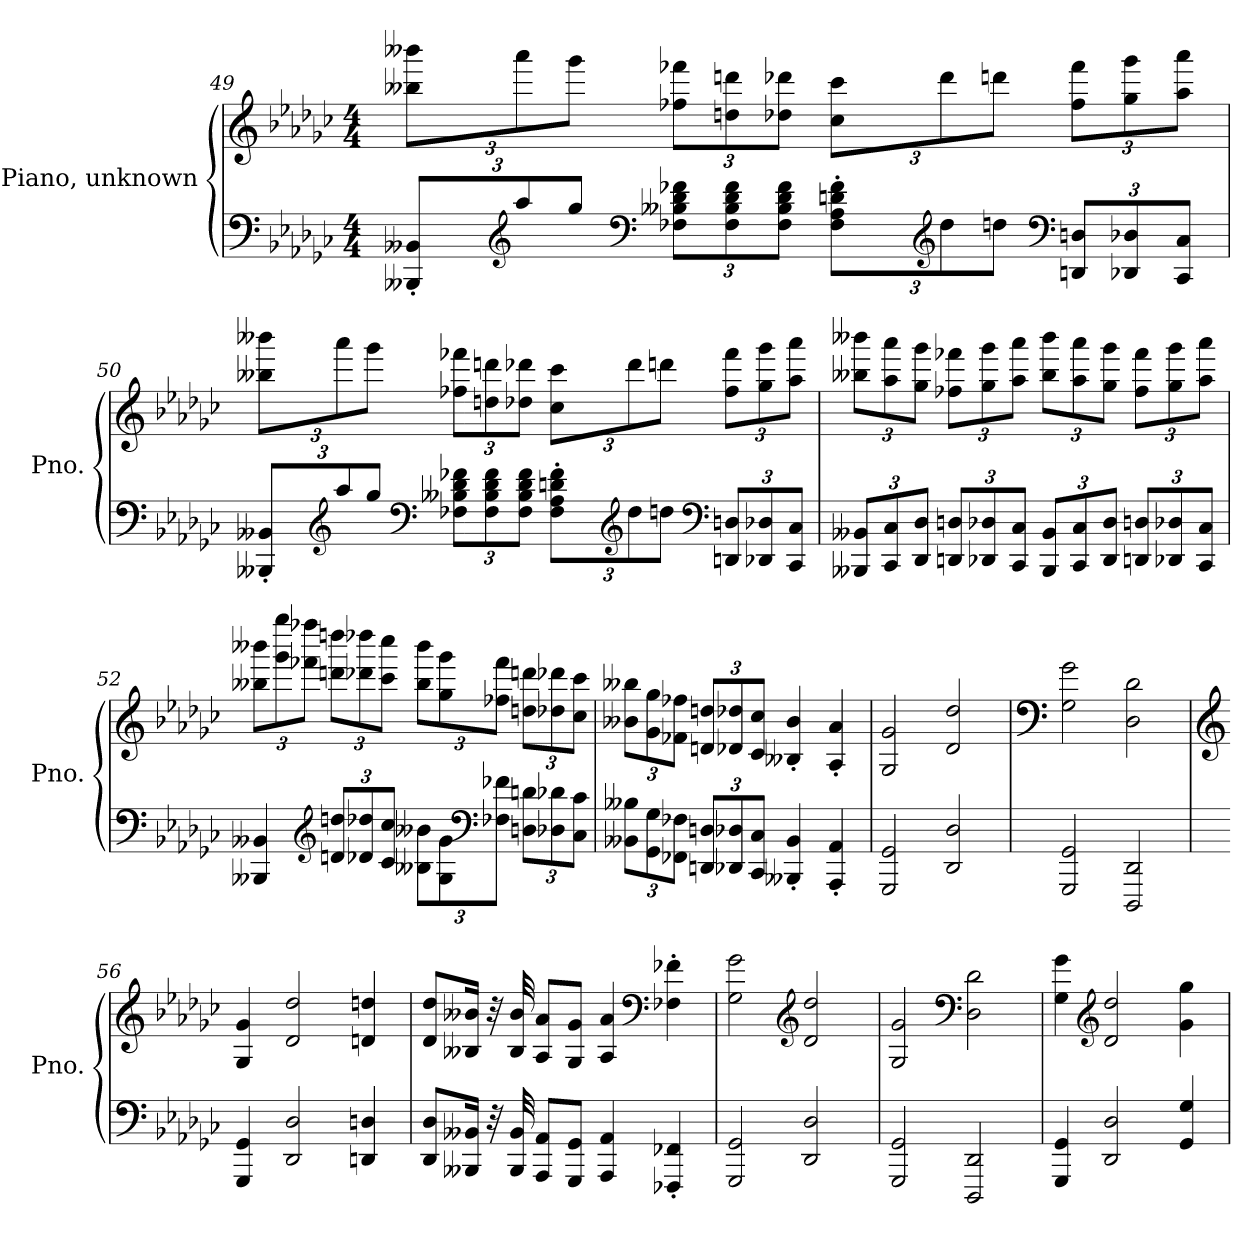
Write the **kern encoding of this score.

**kern	**kern
*part1	*part1
*staff2	*staff1
*I"Piano, unknown	*
*I'Pno.	*
!!LO:PB:g=z
*clefF4	*clefG2
*k[b-e-a-d-g-c-]	*k[b-e-a-d-g-c-]
*M4/4	*M4/4
*Xbrackettup	*Xbrackettup
=49	=49
12BBB--X/' 12BB--X/'L	12bb--X\ 12bbb--X\L
*clefG2	*
12aa-/	12aaa-\
12gg-/J	12ggg-\J
*clefF4	*
12F-X\ 12B--X\ 12d-\ 12f-X\L	12ff-X\ 12fff-X\L
12F-\ 12B--\ 12d-\ 12f-\	12ddn\ 12dddn\
12F-\ 12B--\ 12d-\ 12f-\J	12dd-X\ 12ddd-X\J
12F-\' 12A-\' 12dn\' 12f-\'L	12cc-\ 12ccc-\L
*clefG2	*
12dd-\	12ddd-\
12ddn\J	12dddn\J
*clefF4	*
12DDn/ 12Dn/L	12ff-\ 12fff-\L
12DD-X/ 12D-X/	12gg-\ 12ggg-\
12CC-/ 12C-/J	12aa-\ 12aaa-\J
!!LO:LB:g=z
=50	=50
12BBB--X/' 12BB--X/'L	12bb--X\ 12bbb--X\L
*clefG2	*
12aa-/	12aaa-\
12gg-/J	12ggg-\J
*clefF4	*
12F-X\ 12B--X\ 12d-\ 12f-X\L	12ff-X\ 12fff-X\L
12F-\ 12B--\ 12d-\ 12f-\	12ddn\ 12dddn\
12F-\ 12B--\ 12d-\ 12f-\J	12dd-X\ 12ddd-X\J
12F-\' 12A-\' 12dn\' 12f-\'L	12cc-\ 12ccc-\L
*clefG2	*
12dd-\	12ddd-\
12ddn\J	12dddn\J
*clefF4	*
12DDn/ 12Dn/L	12ff-\ 12fff-\L
12DD-X/ 12D-X/	12gg-\ 12ggg-\
12CC-/ 12C-/J	12aa-\ 12aaa-\J
!!LO:LB:g=z
=51	=51
12BBB--X/ 12BB--X/L	12bb--X\ 12bbb--X\L
12CC-/ 12C-/	12aa-\ 12aaa-\
12DD-/ 12D-/J	12gg-\ 12ggg-\J
12DDn/ 12Dn/L	12ff-X\ 12fff-X\L
12DD-X/ 12D-X/	12gg-\ 12ggg-\
12CC-/ 12C-/J	12aa-\ 12aaa-\J
12BBB--/ 12BB--/L	12bb--\ 12bbb--\L
12CC-/ 12C-/	12aa-\ 12aaa-\
12DD-/ 12D-/J	12gg-\ 12ggg-\J
12DDn/ 12Dn/L	12ff-\ 12fff-\L
12DD-X/ 12D-X/	12gg-\ 12ggg-\
12CC-/ 12C-/J	12aa-\ 12aaa-\J
=52	=52
4BBB--X/ 4BB--X/	12bb--X\ 12bbb--X\L
.	12ggg-\ 12gggg-\
.	12fff-X\ 12ffff-X\J
*clefG2	*
12dn/ 12ddn/L	12dddn\ 12ddddn\L
12d-X/ 12dd-X/	12ddd-X\ 12dddd-X\
12c-/ 12cc-/J	12ccc-\ 12cccc-\J
12B--X\ 12b--X\L	12bb--\ 12bbb--\L
12G-\ 12g-\	12gg-\ 12ggg-\
*clefF4	*
12F-X\ 12f-X\J	12ff-X\ 12fff-\J
12Dn\ 12dn\L	12ddn\ 12dddn\L
12D-X\ 12d-X\	12dd-X\ 12ddd-X\
12C-\ 12c-\J	12cc-\ 12ccc-\J
!!LO:LB:g=z
=53	=53
12BB--X\ 12B--X\L	12b--X\ 12bb--X\L
12GG-\ 12G-\	12g-\ 12gg-\
12FF-X\ 12F-X\J	12f-X\ 12ff-X\J
12DDn/ 12Dn/L	12dn/ 12ddn/L
12DD-X/ 12D-X/	12d-X/ 12dd-X/
12CC-/ 12C-/J	12c-/ 12cc-/J
4BBB--X/' 4BB--/'	4B--X/' 4b--/'
4AAA-/' 4AA-/'	4A-/' 4a-/'
=54	=54
2GGG-/ 2GG-/	2G-/ 2g-/
2DD-/ 2D-/	2d-/ 2dd-/
=55	=55
*	*clefF4
2GGG-/ 2GG-/	2G-\ 2g-\
2DDD-/ 2DD-/	2D-\ 2d-\
=56	=56
*	*clefG2
4GGG-/ 4GG-/	4G-/ 4g-/
2DD-/ 2D-/	2d-/ 2dd-/
4DDn/ 4Dn/	4dn/ 4ddn/
!!LO:LB:g=z
=57	=57
8DD-/ 8D-/L	8d-/ 8dd-/L
16BBB--X/ 16BB--X/Jk	16B--X/ 16b--X/Jk
32r	32r
32BBB--/ 32BB--/	32B--/ 32b--/
8AAA-/ 8AA-/L	8A-/ 8a-/L
8GGG-/ 8GG-/J	8G-/ 8g-/J
4AAA-/ 4AA-/	4A-/ 4a-/
*	*clefF4
4FFF-X/' 4FF-X/'	4F-X\' 4f-X\'
=58	=58
2GGG-/ 2GG-/	2G-\ 2g-\
*	*clefG2
2DD-/ 2D-/	2d-/ 2dd-/
=59	=59
2GGG-/ 2GG-/	2G-/ 2g-/
*	*clefF4
2DDD-/ 2DD-/	2D-\ 2d-\
=60	=60
4GGG-/ 4GG-/	4G-\ 4g-\
*	*clefG2
2DD-/ 2D-/	2d-/ 2dd-/
4GG-/ 4G-/	4g-\ 4gg-\
=	=
*-	*-
